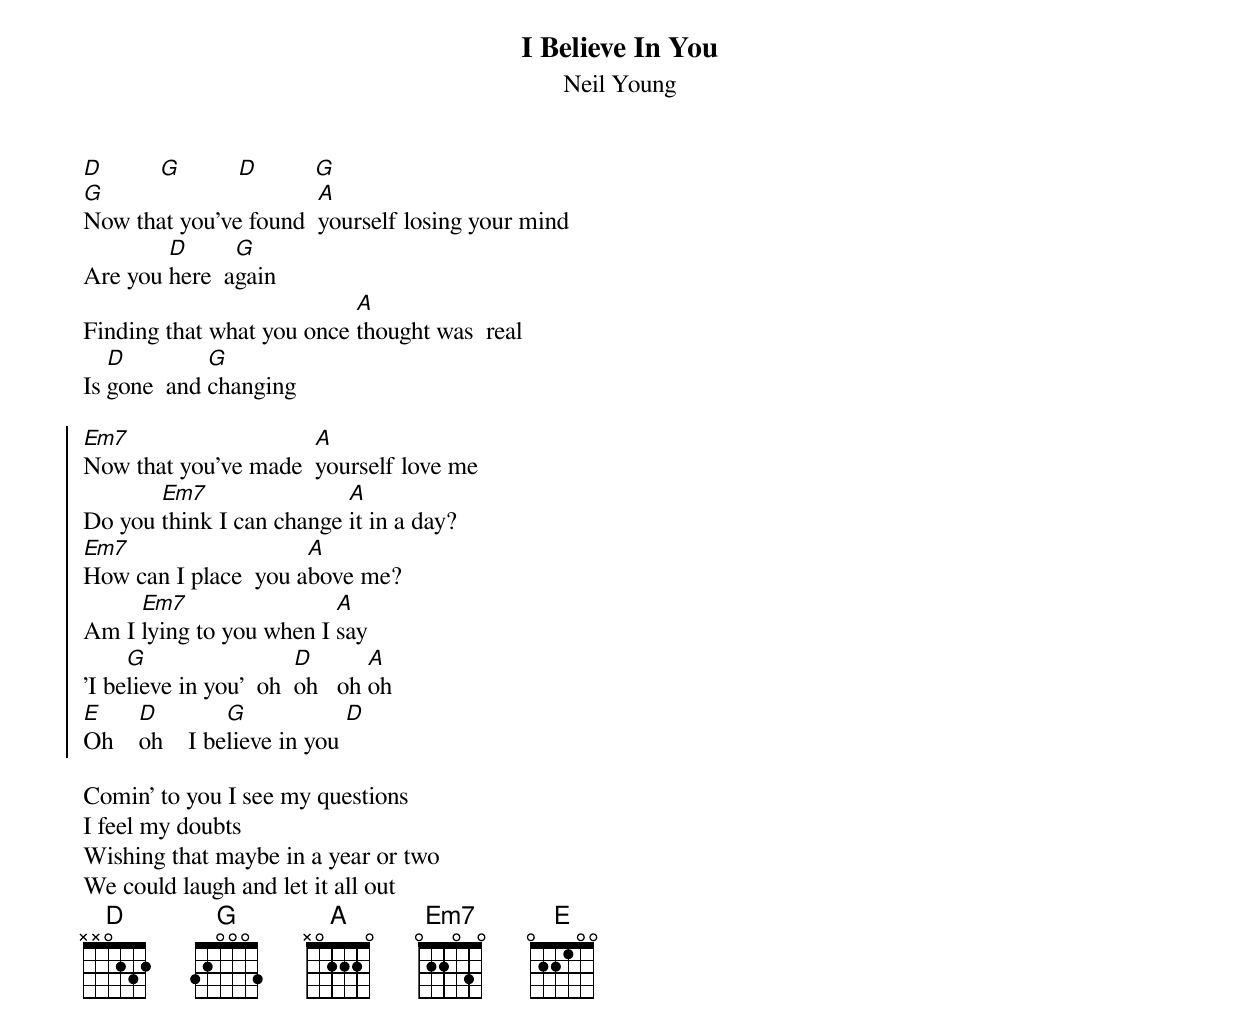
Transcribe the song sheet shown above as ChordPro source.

{t:I Believe In You}
{st:Neil Young}
[D]         [G]         [D]         [G]
[G]Now that you've found  [A]yourself losing your mind
Are you [D]here  a[G]gain
Finding that what you once [A]thought was  real
Is [D]gone  and [G]changing

{soc}
[Em7]Now that you've made  [A]yourself love me
Do you [Em7]think I can change [A]it in a day?
[Em7]How can I place  you a[A]bove me?
Am I [Em7]lying to you when I [A]say
'I be[G]lieve in you'  oh  [D]oh   oh [A]oh
[E]Oh    [D]oh    I be[G]lieve in you [D]
{eoc}

Comin' to you I see my questions
I feel my doubts
Wishing that maybe in a year or two
We could laugh and let it all out
